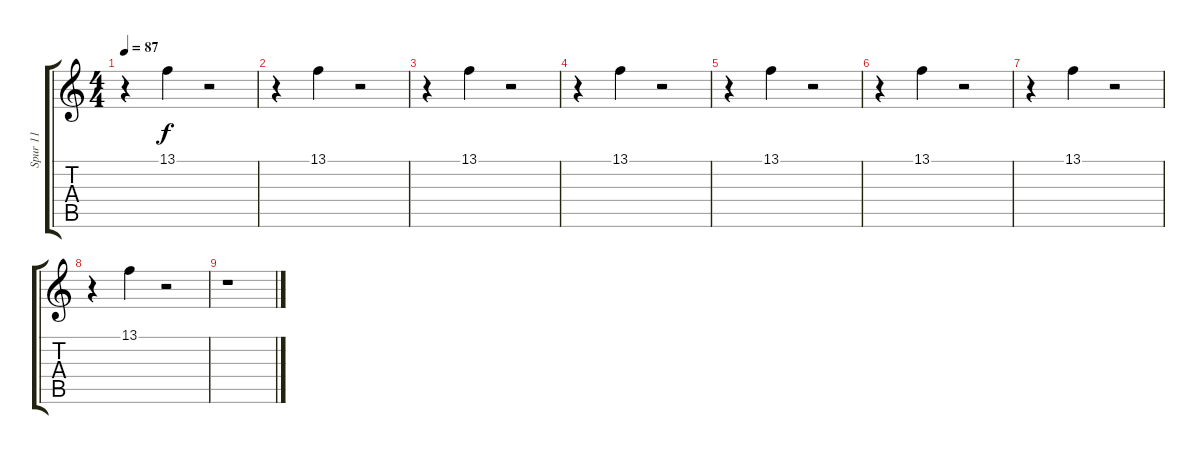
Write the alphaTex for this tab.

\track ("Spur 11" "Spur 11") {instrument reversecymbal}
\staff {score tabs}
\tuning (E4 B3 G3 D3 A2 E2) {hide}
\ts (4 4)
\tempo 87
\clef g2
\ks c
r.4{dy f} 13.1.4 r.2 |
r.4 13.1.4 r.2 |
r.4 13.1.4 r.2 |
r.4 13.1.4 r.2 |
r.4 13.1.4 r.2 |
r.4 13.1.4 r.2 |
r.4 13.1.4 r.2 |
r.4 13.1.4 r.2 |
r.1
